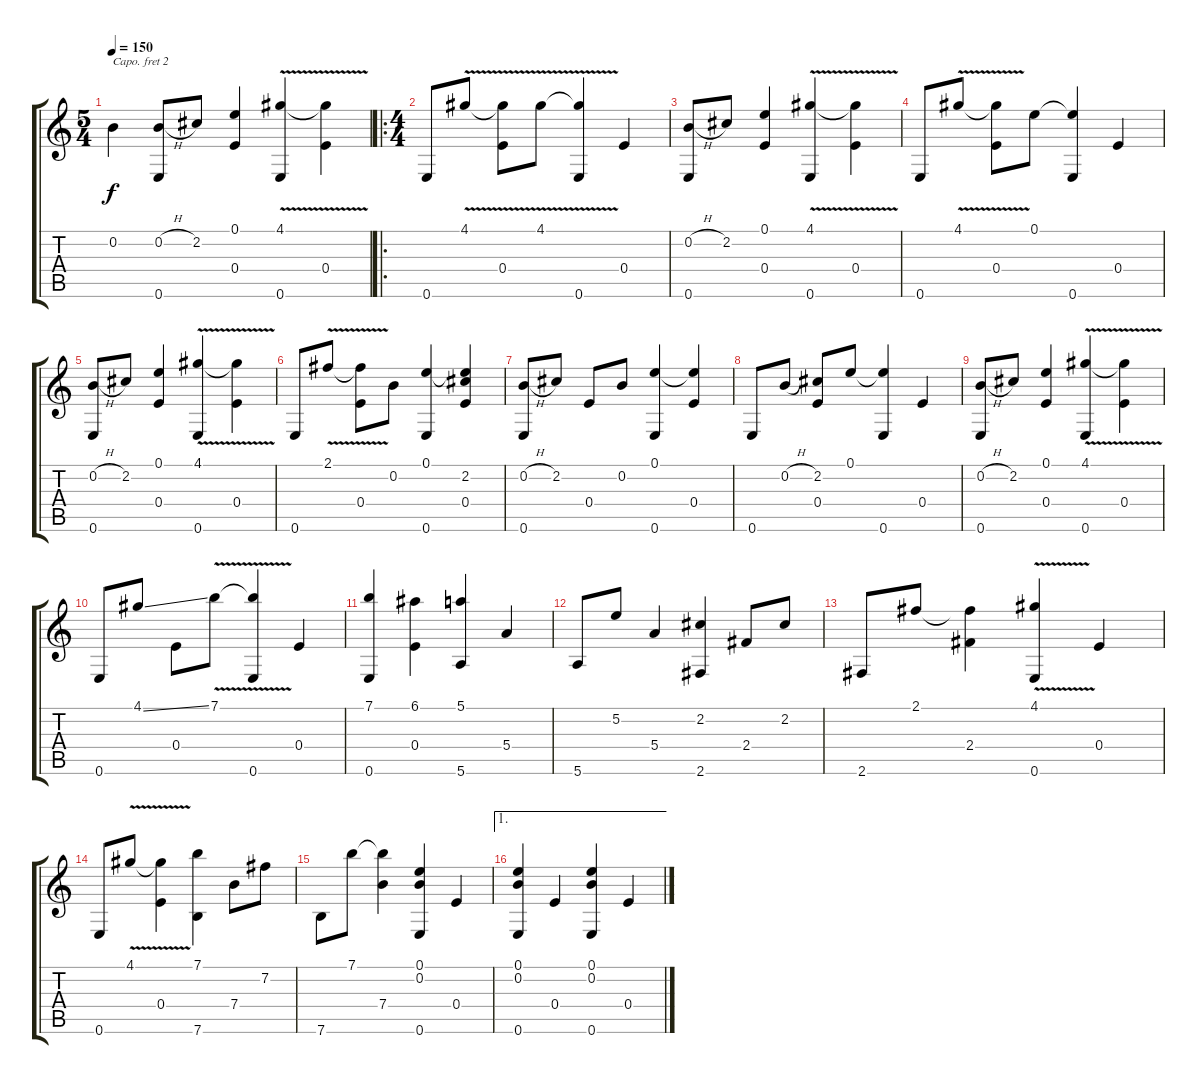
\track "" {instrument acousticguitarsteel}
\staff {score tabs}
\capo 2
\tuning (D4 A3 Gb3 D3 A2 D2) {hide}
\ts (5 4)
\tempo 150
\clef g2
\ks c
0.2.4{dy f instrument acousticguitarsteel} (0.2{h} 0.6).8 2.2.8 (0.1 0.4).4 (4.1{v} 0.6{v}).4 (4.1{t} 0.4).4 |
\ro
\ts (4 4)
0.6.8 4.1{v}.8 (4.1{t} 0.4).8 4.1{v}.8 (4.1{t} 0.6).4 0.4.4 |
(0.2{h} 0.6).8 2.2.8 (0.1 0.4).4 (4.1{v} 0.6{v}).4 (4.1{t} 0.4).4 |
0.6.8 4.1{v}.8 (4.1{t} 0.4).8 0.1.8 (0.1{t} 0.6).4 0.4.4 |
(0.2{h} 0.6).8 2.2.8 (0.1 0.4).4 (4.1{v} 0.6{v}).4 (4.1{t} 0.4).4 |
0.6.8 2.1{v}.8 (2.1{t} 0.4).8 0.2.8 (0.1 0.6).4 (0.1{t} 2.2 0.4).4 |
(0.2{h} 0.6).8 2.2.8 0.4.8 0.2.8 (0.1 0.6).4 (0.1{t} 0.4).4 |
0.6.8 0.2{h}.8 (2.2 0.4).8 0.1.8 (0.1{t} 0.6).4 0.4.4 |
(0.2{h} 0.6).8 2.2.8 (0.1 0.4).4 (4.1{v} 0.6{v}).4 (4.1{t} 0.4).4 |
0.6.8 4.1{ss}.8 0.4.8 7.1{v}.8 (7.1{t} 0.6).4 0.4.4 |
(7.1 0.6).4 (6.1 0.4).4 (5.1 5.6).4 5.4.4 |
5.6.8 5.2.8 5.4.4 (2.2 2.6).4 2.4.8 2.2.8 |
2.6.8 2.1.8 (2.1{t} 2.4).4 (4.1{v} 0.6{v}).4 0.4.4 |
0.6.8 4.1{v}.8 (4.1{t} 0.4).4 (7.1 7.6).4 7.4.8 7.2.8 |
7.6.8 7.1.8 (7.1{t} 7.4).4 (0.1 0.2 0.6).4 0.4.4 |
\ae 1
(0.1 0.2 0.6).4 0.4.4 (0.1 0.2 0.6).4 0.4.4
